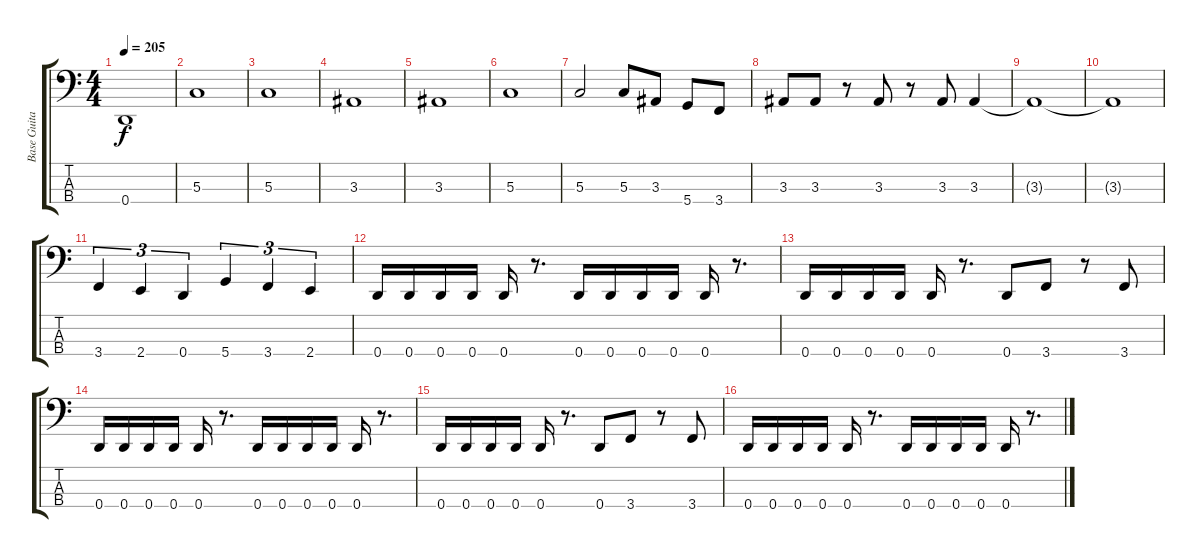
\track ("Base Guitar" "Base Guita") {instrument electricbassfinger}
\staff {score tabs}
\tuning (F2 C2 G1 D1) {hide}
\ts (4 4)
\tempo 205
\clef f4
\ks c
0.4.1{dy f} |
5.3.1 |
5.3.1 |
3.3.1 |
3.3.1 |
5.3.1 |
5.3.2 5.3.8 3.3.8 5.4.8 3.4.8 |
3.3.8 3.3.8 r.8 3.3.8 r.8 3.3.8 3.3.4 |
3.3{t}.1 |
3.3{t}.1 |
3.4.4{tu (3 2)} 2.4.4{tu (3 2)} 0.4.4{tu (3 2)} 5.4.4{tu (3 2)} 3.4.4{tu (3 2)} 2.4.4{tu (3 2)} |
0.4.16 0.4.16 0.4.16 0.4.16 0.4.16 r.8{d} 0.4.16 0.4.16 0.4.16 0.4.16 0.4.16 r.8{d} |
0.4.16 0.4.16 0.4.16 0.4.16 0.4.16 r.8{d} 0.4.8 3.4.8 r.8 3.4.8 |
0.4.16 0.4.16 0.4.16 0.4.16 0.4.16 r.8{d} 0.4.16 0.4.16 0.4.16 0.4.16 0.4.16 r.8{d} |
0.4.16 0.4.16 0.4.16 0.4.16 0.4.16 r.8{d} 0.4.8 3.4.8 r.8 3.4.8 |
0.4.16 0.4.16 0.4.16 0.4.16 0.4.16 r.8{d} 0.4.16 0.4.16 0.4.16 0.4.16 0.4.16 r.8{d}
